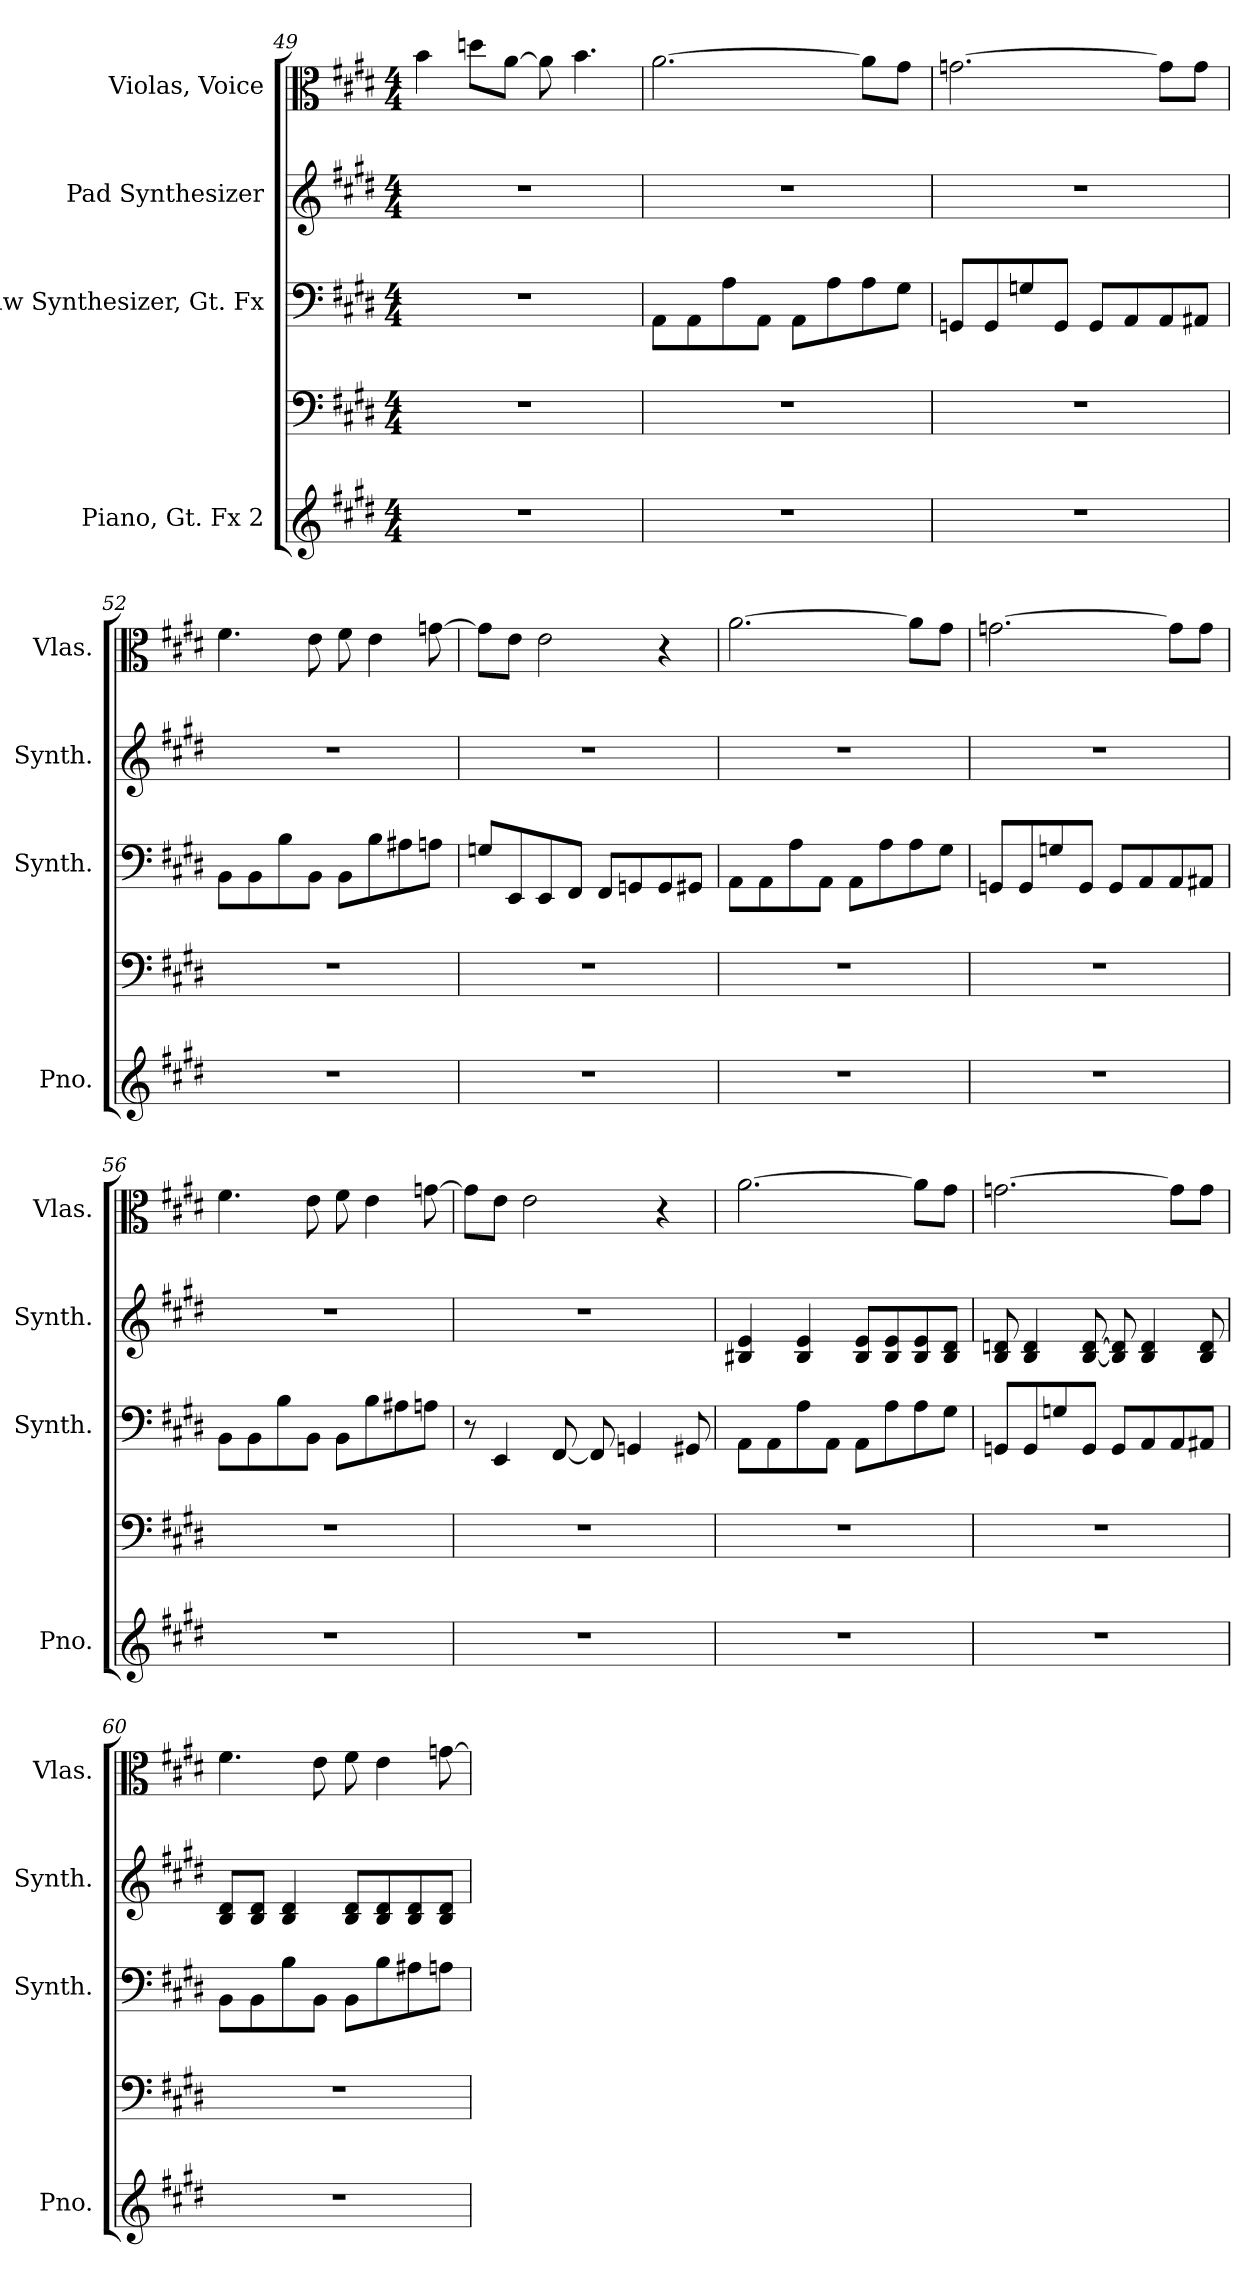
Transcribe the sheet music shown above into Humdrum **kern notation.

**kern	**kern	**kern	**kern	**kern
*part4	*part4	*part3	*part2	*part1
*staff5	*staff4	*staff3	*staff2	*staff1
*I"Piano, Gt. Fx 2	*	*I"Saw Synthesizer, Gt. Fx	*I"Pad Synthesizer	*I"Violas, Voice
*I'Pno.	*	*I'Synth.	*I'Synth.	*I'Vlas.
*clefG2	*clefF4	*clefF4	*clefG2	*clefC3
*k[f#c#g#d#]	*k[f#c#g#d#]	*k[f#c#g#d#]	*k[f#c#g#d#]	*k[f#c#g#d#]
*M4/4	*M4/4	*M4/4	*M4/4	*M4/4
=49	=49	=49	=49	=49
1r	1r	1r	1r	4b\
.	.	.	.	8ddn\L
.	.	.	.	[8a\J
.	.	.	.	8a\]
.	.	.	.	4.b\
=50	=50	=50	=50	=50
1r	1r	8AA\L	1r	[2.a\
.	.	8AA\	.	.
.	.	8A\	.	.
.	.	8AA\J	.	.
.	.	8AA\L	.	.
.	.	8A\	.	.
.	.	8A\	.	8a\L]
.	.	8G#\J	.	8g#\J
!!LO:LB:g=z
=51	=51	=51	=51	=51
1r	1r	8GGn/L	1r	[2.gn\
.	.	8GG/	.	.
.	.	8Gn/	.	.
.	.	8GG/J	.	.
.	.	8GG/L	.	.
.	.	8AA/	.	.
.	.	8AA/	.	8g\L]
.	.	8AA#X/J	.	8g\J
=52	=52	=52	=52	=52
1r	1r	8BB\L	1r	4.f#\
.	.	8BB\	.	.
.	.	8B\	.	.
.	.	8BB\J	.	8e\
.	.	8BB\L	.	8f#\
.	.	8B\	.	4e\
.	.	8A#X\	.	.
.	.	8An\J	.	[8gn\
=53	=53	=53	=53	=53
1r	1r	8Gn/L	1r	8g\L]
.	.	8EE/	.	8e\J
.	.	8EE/	.	2e\
.	.	8FF#/J	.	.
.	.	8FF#/L	.	.
.	.	8GGn/	.	.
.	.	8GG/	.	4r
.	.	8GG#X/J	.	.
=54	=54	=54	=54	=54
1r	1r	8AA\L	1r	[2.a\
.	.	8AA\	.	.
.	.	8A\	.	.
.	.	8AA\J	.	.
.	.	8AA\L	.	.
.	.	8A\	.	.
.	.	8A\	.	8a\L]
.	.	8G#\J	.	8g#\J
!!LO:PB:g=z
=55	=55	=55	=55	=55
1r	1r	8GGn/L	1r	[2.gn\
.	.	8GG/	.	.
.	.	8Gn/	.	.
.	.	8GG/J	.	.
.	.	8GG/L	.	.
.	.	8AA/	.	.
.	.	8AA/	.	8g\L]
.	.	8AA#X/J	.	8g\J
=56	=56	=56	=56	=56
1r	1r	8BB\L	1r	4.f#\
.	.	8BB\	.	.
.	.	8B\	.	.
.	.	8BB\J	.	8e\
.	.	8BB\L	.	8f#\
.	.	8B\	.	4e\
.	.	8A#X\	.	.
.	.	8An\J	.	[8gn\
=57	=57	=57	=57	=57
1r	1r	8r	1r	8g\L]
.	.	4EE/	.	8e\J
.	.	.	.	2e\
.	.	[8FF#/	.	.
.	.	8FF#/]	.	.
.	.	4GGn/	.	.
.	.	.	.	4r
.	.	8GG#X/	.	.
=58	=58	=58	=58	=58
1r	1r	8AA\L	4B#X/ 4e/	[2.a\
.	.	8AA\	.	.
.	.	8A\	4B#/ 4e/	.
.	.	8AA\J	.	.
.	.	8AA\L	8B#/ 8e/L	.
.	.	8A\	8B#/ 8e/	.
.	.	8A\	8B#/ 8e/	8a\L]
.	.	8G#\J	8B#/ 8d#/J	8g#\J
!!LO:LB:g=z
=59	=59	=59	=59	=59
1r	1r	8GGn/L	8B/ 8dn/	[2.gn\
.	.	8GG/	4B/ 4d/	.
.	.	8Gn/	.	.
.	.	8GG/J	[8B/ [8d/	.
.	.	8GG/L	8B/] 8d/]	.
.	.	8AA/	4B/ 4d/	.
.	.	8AA/	.	8g\L]
.	.	8AA#X/J	8B/ 8d/	8g\J
=60	=60	=60	=60	=60
1r	1r	8BB\L	8B/ 8d#/L	4.f#\
.	.	8BB\	8B/ 8d#/J	.
.	.	8B\	4B/ 4d#/	.
.	.	8BB\J	.	8e\
.	.	8BB\L	8B/ 8d#/L	8f#\
.	.	8B\	8B/ 8d#/	4e\
.	.	8A#X\	8B/ 8d#/	.
.	.	8An\J	8B/ 8d#/J	[8gn\
=	=	=	=	=
*-	*-	*-	*-	*-
